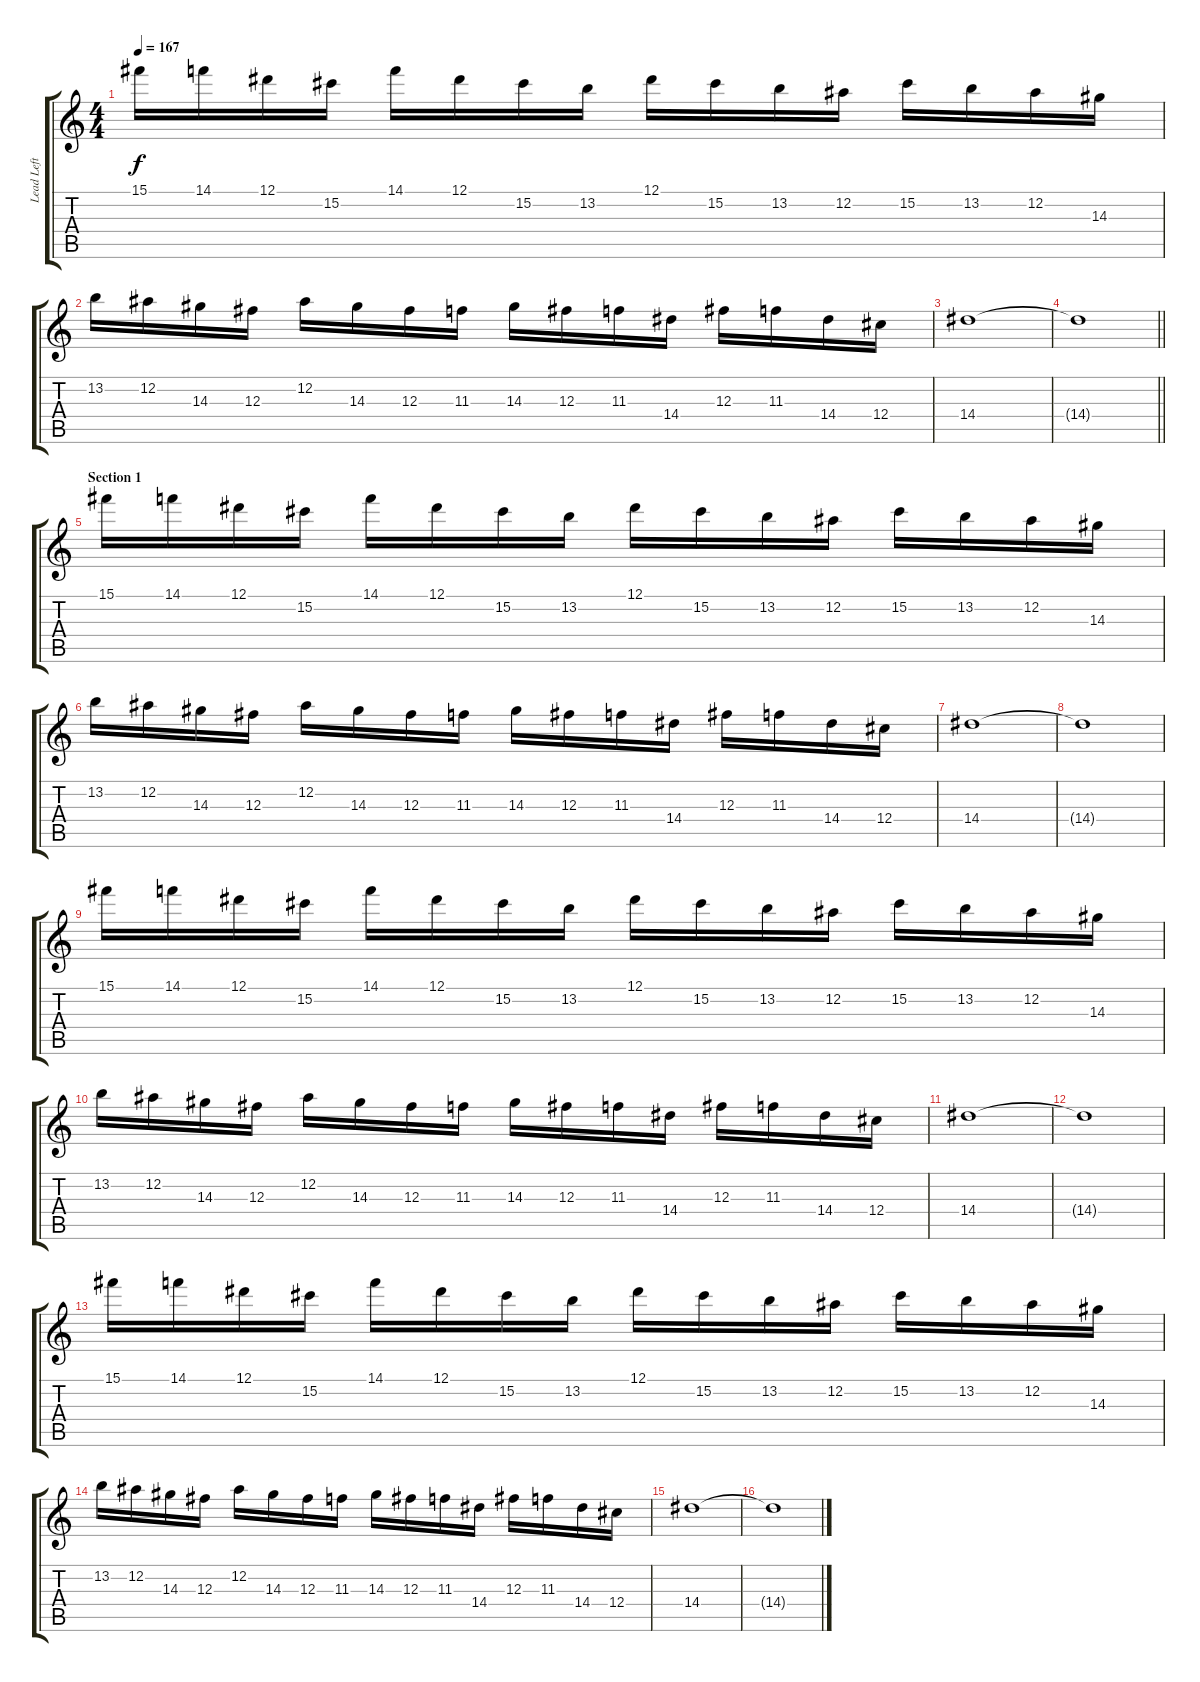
\track ("Lead Left" "Lead Left") {instrument distortionguitar}
\staff {score tabs}
\tuning (Eb4 Bb3 Gb3 Db3 Ab2 Eb2) {hide}
\ts (4 4)
\tempo 167
\clef g2
\ks c
15.1.16{dy f instrument distortionguitar} 14.1.16 12.1.16 15.2.16 14.1.16 12.1.16 15.2.16 13.2.16 12.1.16 15.2.16 13.2.16 12.2.16 15.2.16 13.2.16 12.2.16 14.3.16 |
13.2.16 12.2.16 14.3.16 12.3.16 12.2.16 14.3.16 12.3.16 11.3.16 14.3.16 12.3.16 11.3.16 14.4.16 12.3.16 11.3.16 14.4.16 12.4.16 |
14.4.1 |
\barLineRight lightlight
14.4{t}.1 |
\section ("" "Section 1")
15.1.16 14.1.16 12.1.16 15.2.16 14.1.16 12.1.16 15.2.16 13.2.16 12.1.16 15.2.16 13.2.16 12.2.16 15.2.16 13.2.16 12.2.16 14.3.16 |
13.2.16 12.2.16 14.3.16 12.3.16 12.2.16 14.3.16 12.3.16 11.3.16 14.3.16 12.3.16 11.3.16 14.4.16 12.3.16 11.3.16 14.4.16 12.4.16 |
14.4.1 |
14.4{t}.1 |
15.1.16 14.1.16 12.1.16 15.2.16 14.1.16 12.1.16 15.2.16 13.2.16 12.1.16 15.2.16 13.2.16 12.2.16 15.2.16 13.2.16 12.2.16 14.3.16 |
13.2.16 12.2.16 14.3.16 12.3.16 12.2.16 14.3.16 12.3.16 11.3.16 14.3.16 12.3.16 11.3.16 14.4.16 12.3.16 11.3.16 14.4.16 12.4.16 |
14.4.1 |
14.4{t}.1 |
15.1.16 14.1.16 12.1.16 15.2.16 14.1.16 12.1.16 15.2.16 13.2.16 12.1.16 15.2.16 13.2.16 12.2.16 15.2.16 13.2.16 12.2.16 14.3.16 |
13.2.16 12.2.16 14.3.16 12.3.16 12.2.16 14.3.16 12.3.16 11.3.16 14.3.16 12.3.16 11.3.16 14.4.16 12.3.16 11.3.16 14.4.16 12.4.16 |
14.4.1 |
14.4{t}.1
